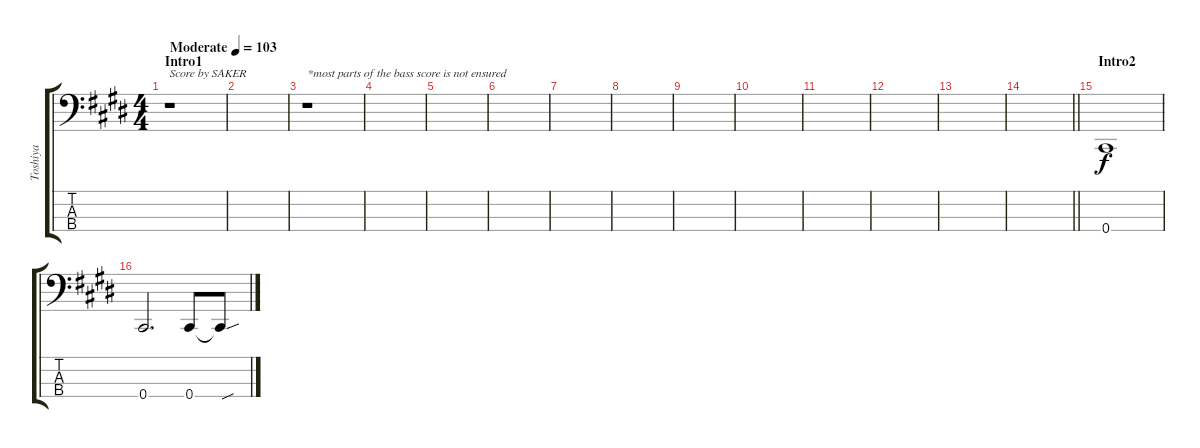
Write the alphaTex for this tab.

\track ("Toshiya" "Toshiya") {instrument electricbasspick}
\staff {score tabs}
\tuning (Gb2 Db2 Ab1 Db1) {hide}
\ts (4 4)
\section ("" "Intro1")
\tempo (103 "Moderate")
\clef f4
\ks c#minor
r.1{txt "Score by SAKER" dy f instrument electricbasspick} |
|
r.1{txt "*most parts of the bass score is not ensured"} |
|
|
|
|
|
|
|
|
|
|
\barLineRight lightlight
|
\section ("" "Intro2")
0.4.1 |
0.4.2{d} 0.4.8 0.4{sou t}.8
